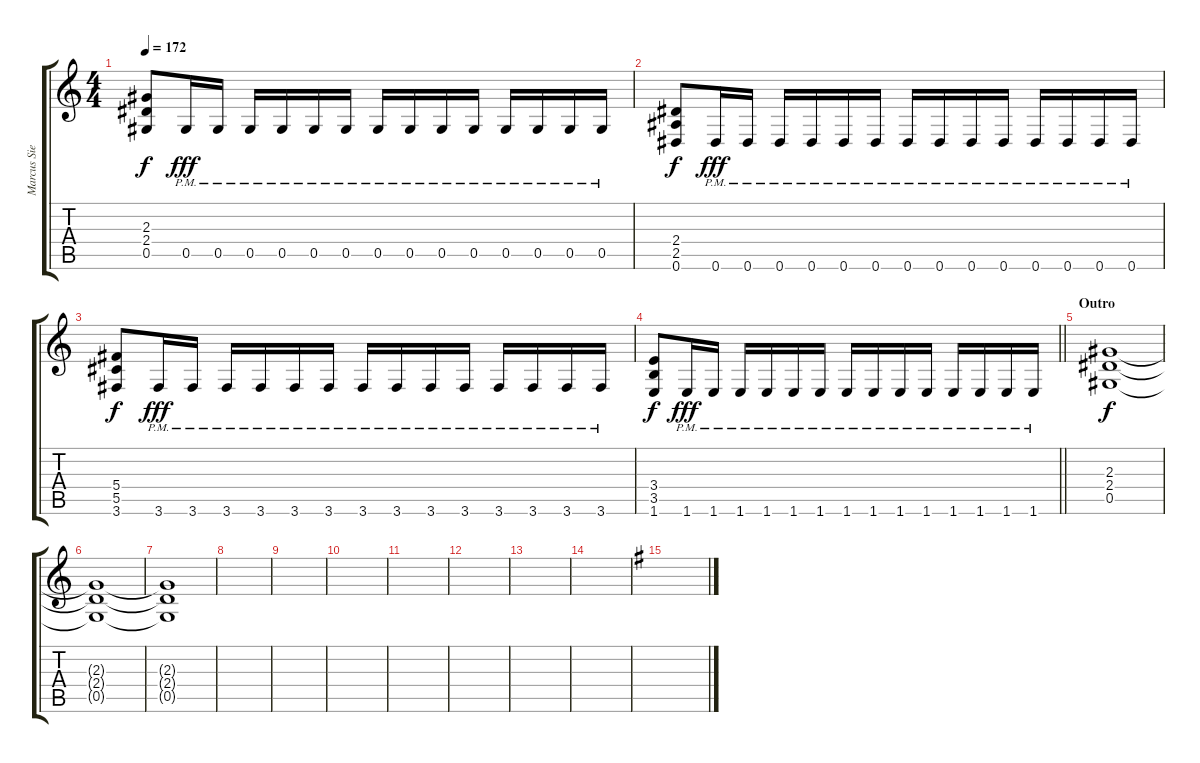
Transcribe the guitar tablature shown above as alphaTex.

\track ("Marcus Siepen" "Marcus Sie") {instrument distortionguitar}
\staff {score tabs}
\tuning (Eb4 Bb3 Gb3 Db3 Ab2 Eb2) {hide}
\ts (4 4)
\tempo 172
\clef g2
\ks c
(2.3 2.4 0.5).8{dy f} 0.5{pm}.16{dy fff} 0.5{pm}.16 0.5{pm}.16 0.5{pm}.16 0.5{pm}.16 0.5{pm}.16 0.5{pm}.16 0.5{pm}.16 0.5{pm}.16 0.5{pm}.16 0.5{pm}.16 0.5{pm}.16 0.5{pm}.16 0.5{pm}.16 |
(2.4 2.5 0.6).8{dy f} 0.6{pm}.16{dy fff} 0.6{pm}.16 0.6{pm}.16 0.6{pm}.16 0.6{pm}.16 0.6{pm}.16 0.6{pm}.16 0.6{pm}.16 0.6{pm}.16 0.6{pm}.16 0.6{pm}.16 0.6{pm}.16 0.6{pm}.16 0.6{pm}.16 |
(5.4 5.5 3.6).8{dy f} 3.6{pm}.16{dy fff} 3.6{pm}.16 3.6{pm}.16 3.6{pm}.16 3.6{pm}.16 3.6{pm}.16 3.6{pm}.16 3.6{pm}.16 3.6{pm}.16 3.6{pm}.16 3.6{pm}.16 3.6{pm}.16 3.6{pm}.16 3.6{pm}.16 |
\barLineRight lightlight
(3.4 3.5 1.6).8{dy f} 1.6{pm}.16{dy fff} 1.6{pm}.16 1.6{pm}.16 1.6{pm}.16 1.6{pm}.16 1.6{pm}.16 1.6{pm}.16 1.6{pm}.16 1.6{pm}.16 1.6{pm}.16 1.6{pm}.16 1.6{pm}.16 1.6{pm}.16 1.6{pm}.16 |
\section ("" "Outro")
(2.3 2.4 0.5).1{dy f} |
(2.3{t} 2.4{t} 0.5{t}).1{volume 0} |
(2.3{t} 2.4{t} 0.5{t}).1 |
|
|
|
|
|
|
|
\ks g
